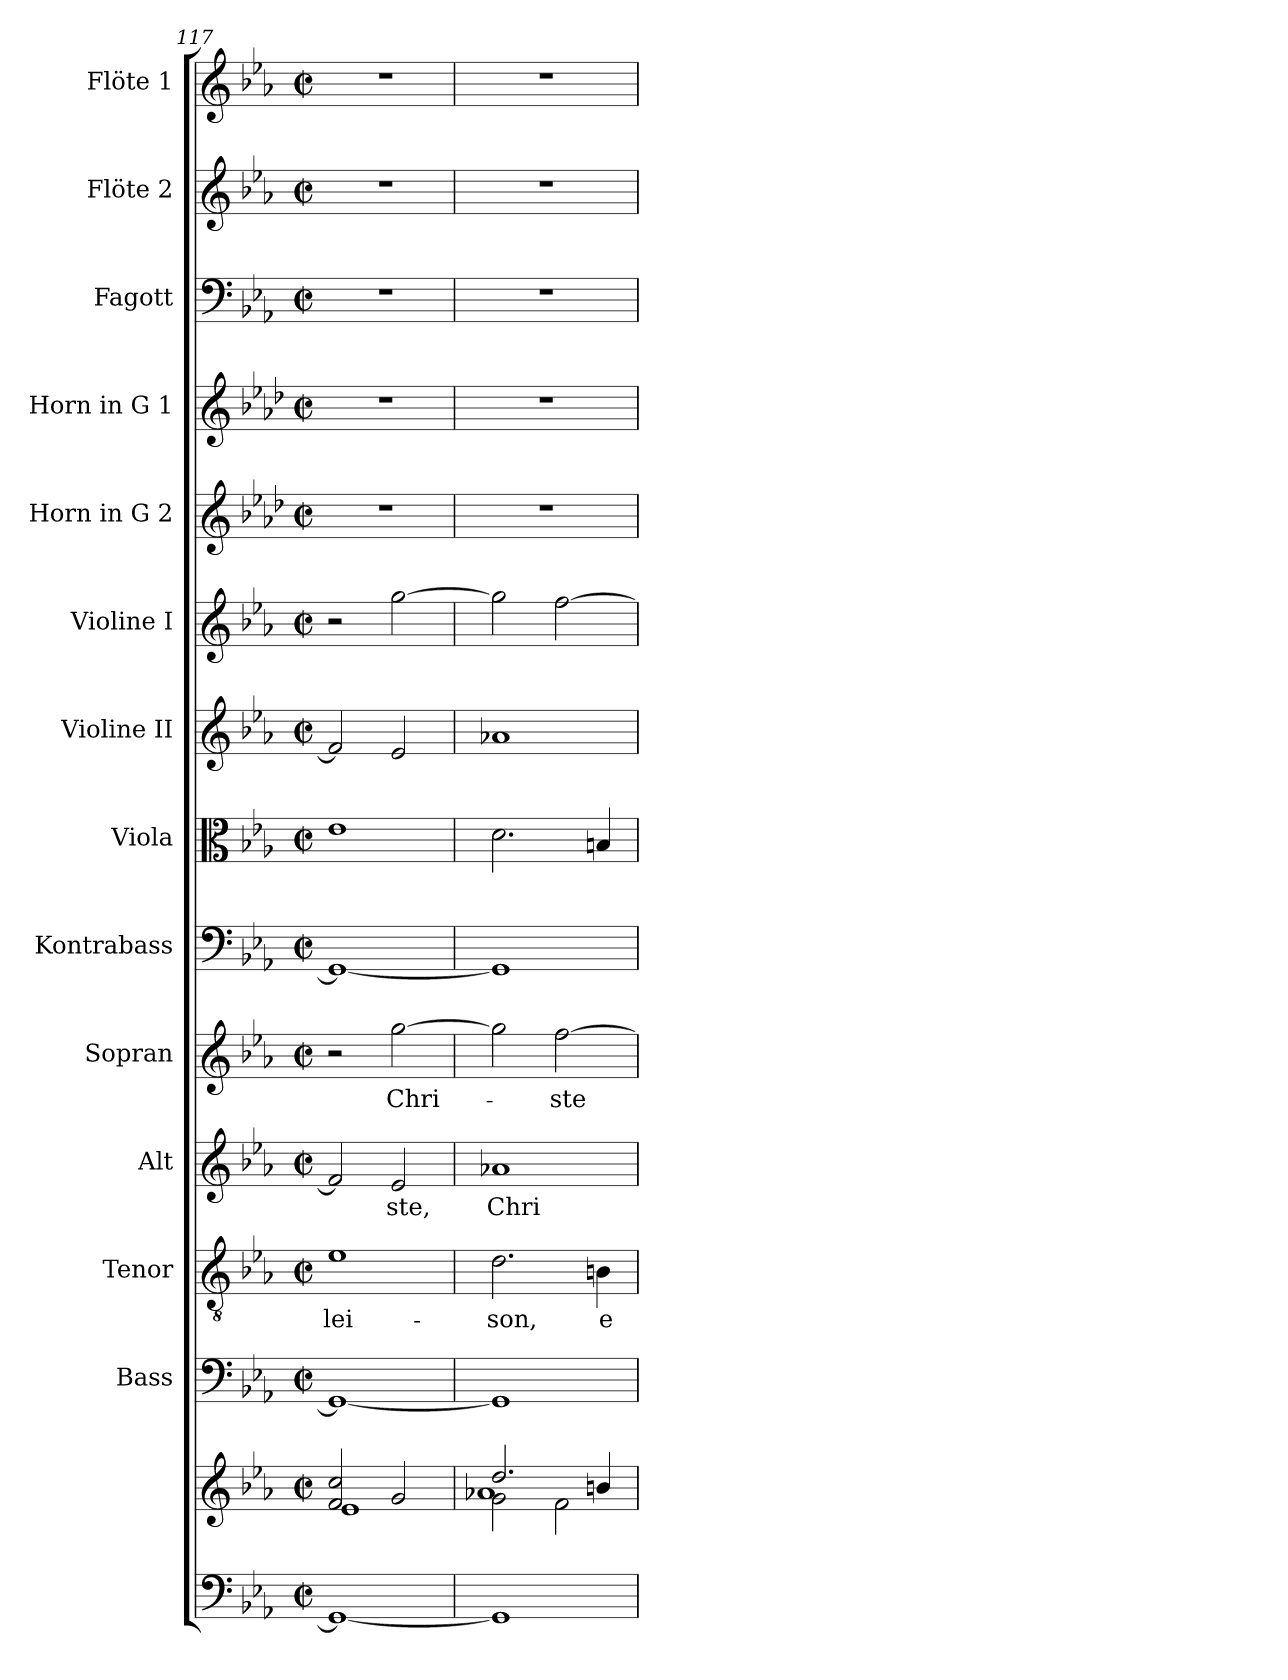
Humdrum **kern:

**kern	**kern	**kern	**text	**kern	**text	**kern	**text	**kern	**text	**kern	**kern	**kern	**kern	**kern	**kern	**kern	**kern	**kern
*part14	*part14	*part13	*part13	*part12	*part12	*part11	*part11	*part10	*part10	*part9	*part8	*part7	*part6	*part5	*part4	*part3	*part2	*part1
*staff15	*staff14	*staff13	*staff13	*staff12	*staff12	*staff11	*staff11	*staff10	*staff10	*staff9	*staff8	*staff7	*staff6	*staff5	*staff4	*staff3	*staff2	*staff1
*	*	*I"Bass	*	*I"Tenor	*	*I"Alt	*	*I"Sopran	*	*I"Kontrabass	*I"Viola	*I"Violine II	*I"Violine I	*I"Horn in G 2	*I"Horn in G 1	*I"Fagott	*I"Flöte 2	*I"Flöte 1
*	*	*I'B.	*	*I'T.	*	*I'A.	*	*I'S.	*	*I'Kb.	*I'Vla.	*I'Vl. II	*I'Vl. I	*	*	*I'Fg.	*I'Fl. 2	*I'Fl. 1
*clefF4	*clefG2	*clefF4	*	*clefGv2	*	*clefG2	*	*clefG2	*	*clefF4	*clefC3	*clefG2	*clefG2	*clefG2	*clefG2	*clefF4	*clefG2	*clefG2
*	*	*	*	*	*	*	*	*	*	*ITrd7c12	*	*	*	*ITrd3c5	*ITrd3c5	*	*	*
*k[b-e-a-]	*k[b-e-a-]	*k[b-e-a-]	*	*k[b-e-a-]	*	*k[b-e-a-]	*	*k[b-e-a-]	*	*k[b-e-a-]	*k[b-e-a-]	*k[b-e-a-]	*k[b-e-a-]	*k[b-e-a-]	*k[b-e-a-]	*k[b-e-a-]	*k[b-e-a-]	*k[b-e-a-]
*E-:	*E-:	*E-:	*	*E-:	*	*E-:	*	*E-:	*	*E-:	*E-:	*E-:	*E-:	*E-:	*E-:	*E-:	*E-:	*E-:
*M2/2	*M2/2	*M2/2	*	*M2/2	*	*M2/2	*	*M2/2	*	*M2/2	*M2/2	*M2/2	*M2/2	*M2/2	*M2/2	*M2/2	*M2/2	*M2/2
*met(c|)	*met(c|)	*met(c|)	*	*met(c|)	*	*met(c|)	*	*met(c|)	*	*met(c|)	*met(c|)	*met(c|)	*met(c|)	*met(c|)	*met(c|)	*met(c|)	*met(c|)	*met(c|)
=117	=117	=117	=117	=117	=117	=117	=117	=117	=117	=117	=117	=117	=117	=117	=117	=117	=117	=117
*	*^	*	*	*	*	*	*	*	*	*	*	*	*	*	*	*	*	*
!	!	!	!	!	!	!LO:LY:b	!	!	!	!	!	!	!	!	!	!	!	!	!
1GG_	2f/ 2cc/	1e-	1GG_	.	1e-	-lei-	2f/]	.	2r	.	1GGG_	1e-	2f/]	2r	1r	1r	1r	1r	1r
!	!	!	!	!	!	!	!	!LO:LY:b	!	!LO:LY:b	!	!	!	!	!	!	!	!	!
.	2g/	.	.	.	.	.	2e-/	-ste,	[2gg\	Chri-	.	.	2e-/	[2gg\	.	.	.	.	.
!!LO:PB:g=z
=118	=118	=118	=118	=118	=118	=118	=118	=118	=118	=118	=118	=118	=118	=118	=118	=118	=118	=118	=118
*	*	*^	*	*	*	*	*	*	*	*	*	*	*	*	*	*	*	*	*
!	!	!	!	!	!	!	!LO:LY:b	!	!LO:LY:b	!	!	!	!	!	!	!	!	!	!	!
1GG]	2.dd/	2g\	1a-X	1GG]	.	2.d\	-son,	1a-X	Chri-	2gg\]	.	1GGG]	2.d\	1a-X	2gg\]	1r	1r	1r	1r	1r
!	!	!	!	!	!	!	!	!	!	!	!LO:LY:b	!	!	!	!	!	!	!	!	!
.	.	2f\	.	.	.	.	.	.	.	[2ff\	-ste	.	.	.	[2ff\	.	.	.	.	.
!	!	!	!	!	!	!	!LO:LY:b	!	!	!	!	!	!	!	!	!	!	!	!	!
.	4bn/	.	.	.	.	4Bn\	e-	.	.	.	.	.	4Bn/	.	.	.	.	.	.	.
*	*v	*v	*v	*	*	*	*	*	*	*	*	*	*	*	*	*	*	*	*	*
=	=	=	=	=	=	=	=	=	=	=	=	=	=	=	=	=	=	=
*-	*-	*-	*-	*-	*-	*-	*-	*-	*-	*-	*-	*-	*-	*-	*-	*-	*-	*-
